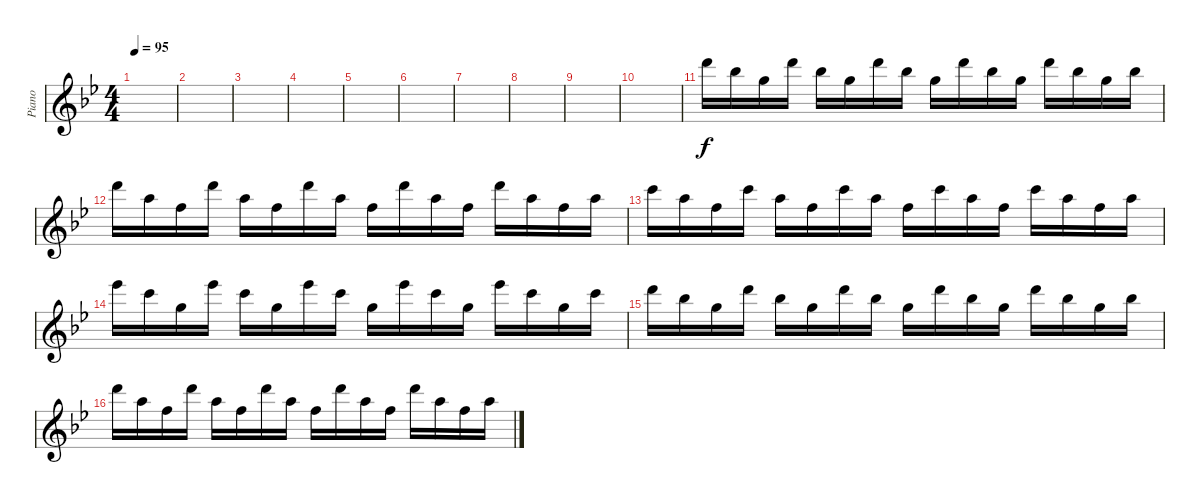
\track ("Piano" "Piano") {instrument brightacousticpiano}
\staff {score}
\tuning (E4 B3 G3 D3 A2 E2) {hide}
\ts (4 4)
\tempo 95
\clef g2
\ks gminor
|
|
|
|
|
|
|
|
|
|
22.1.16 18.1.16 15.1.16 22.1.16 18.1.16 15.1.16 22.1.16 18.1.16 15.1.16 22.1.16 18.1.16 15.1.16 22.1.16 18.1.16 15.1.16 18.1.16 |
22.1.16 17.1.16 13.1.16 22.1.16 17.1.16 13.1.16 22.1.16 17.1.16 13.1.16 22.1.16 17.1.16 13.1.16 22.1.16 17.1.16 13.1.16 17.1.16 |
20.1.16 22.2.16 18.2.16 20.1.16 17.1.16 18.2.16 25.2.16 17.1.16 18.2.16 25.2.16 22.2.16 18.2.16 25.2.16 22.2.16 18.2.16 17.1.16 |
23.1.16 20.1.16 15.1.16 23.1.16 20.1.16 15.1.16 23.1.16 20.1.16 15.1.16 23.1.16 20.1.16 15.1.16 23.1.16 20.1.16 15.1.16 20.1.16 |
22.1.16 18.1.16 15.1.16 22.1.16 18.1.16 15.1.16 22.1.16 18.1.16 15.1.16 22.1.16 18.1.16 15.1.16 22.1.16 18.1.16 15.1.16 18.1.16 |
22.1.16 17.1.16 13.1.16 22.1.16 17.1.16 13.1.16 22.1.16 17.1.16 13.1.16 22.1.16 17.1.16 13.1.16 22.1.16 17.1.16 13.1.16 17.1.16
